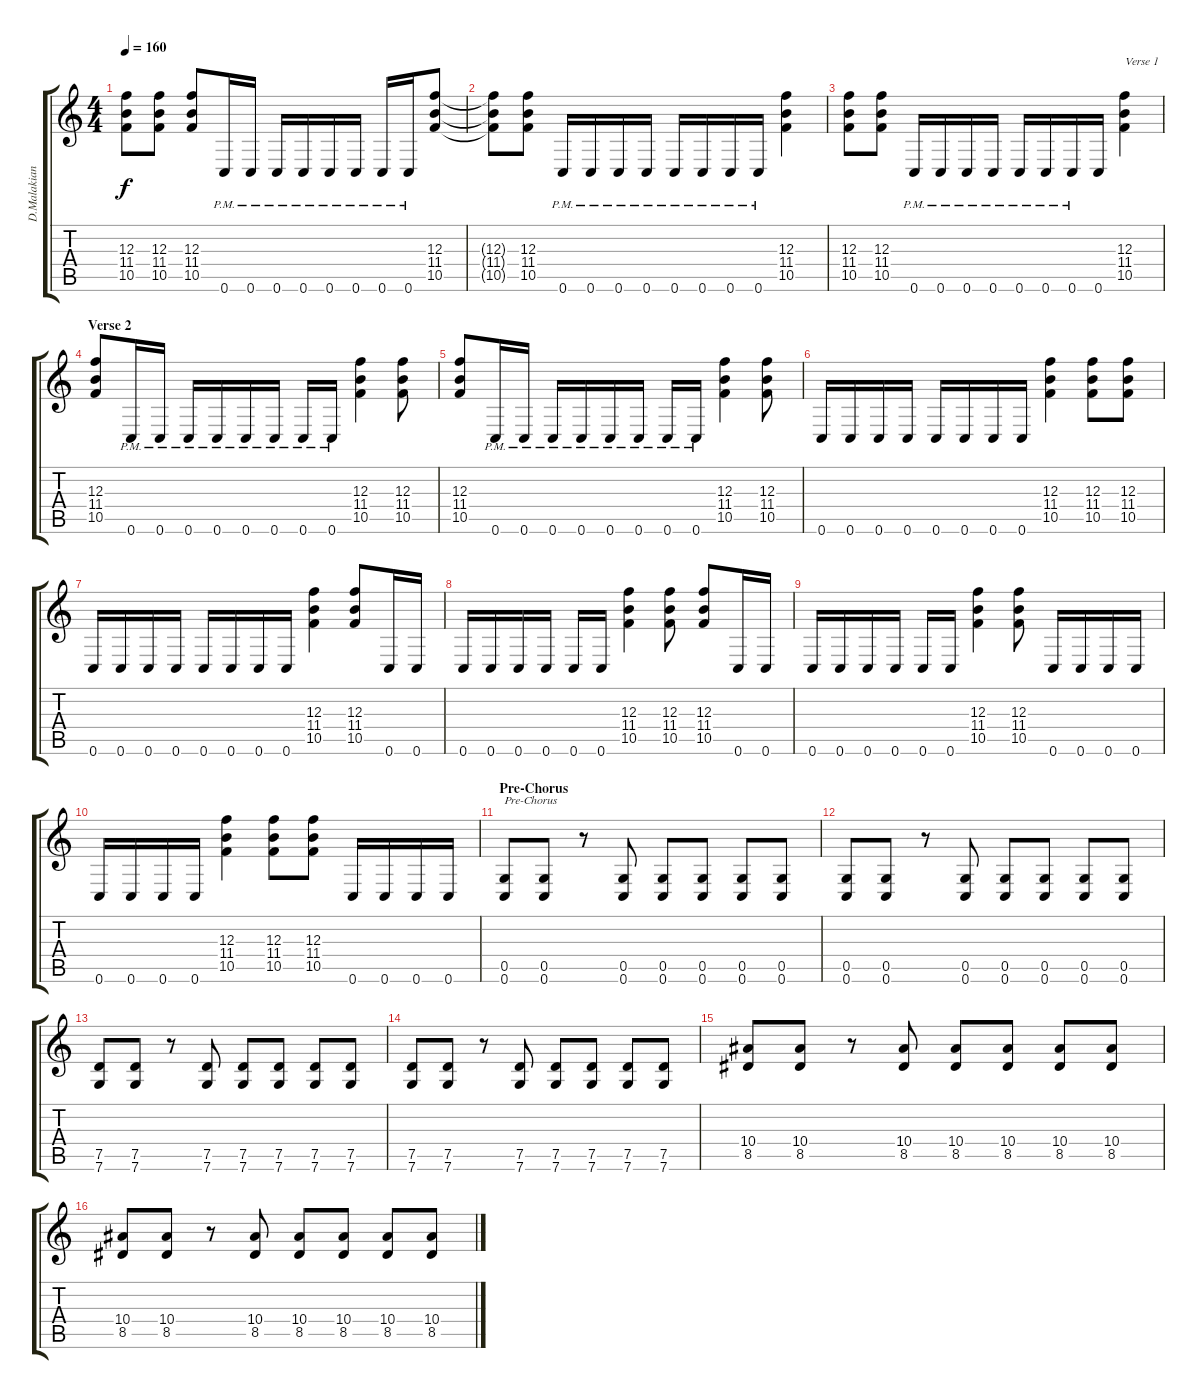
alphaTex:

\track ("D.Malakian" "D.Malakian") {instrument distortionguitar}
\staff {score tabs}
\tuning (D4 A3 F3 C3 G2 C2) {hide}
\ts (4 4)
\tempo 160
\clef g2
\ks c
(12.3{t} 11.4{t} 10.5{t}).8{dy f} (12.3 11.4 10.5).8 (12.3 11.4 10.5).8 0.6{pm}.16 0.6{pm}.16 0.6{pm}.16 0.6{pm}.16 0.6{pm}.16 0.6{pm}.16 0.6{pm}.16 0.6{pm}.16 (12.3 11.4 10.5).8 |
(12.3{t} 11.4{t} 10.5{t}).8 (12.3 11.4 10.5).8 0.6{pm}.16 0.6{pm}.16 0.6{pm}.16 0.6{pm}.16 0.6{pm}.16 0.6{pm}.16 0.6{pm}.16 0.6{pm}.16 (12.3 11.4 10.5).4 |
(12.3 11.4 10.5).8 (12.3 11.4 10.5).8 0.6{pm}.16 0.6{pm}.16 0.6{pm}.16 0.6{pm}.16 0.6{pm}.16 0.6{pm}.16 0.6{pm}.16 0.6.16 (12.3 11.4 10.5).4{txt "Verse 1"} |
\section ("" "Verse 2")
(12.3 11.4 10.5).8 0.6{pm}.16 0.6{pm}.16 0.6{pm}.16 0.6{pm}.16 0.6{pm}.16 0.6{pm}.16 0.6{pm}.16 0.6{pm}.16 (12.3 11.4 10.5).4 (12.3 11.4 10.5).8 |
(12.3 11.4 10.5).8 0.6{pm}.16 0.6{pm}.16 0.6{pm}.16 0.6{pm}.16 0.6{pm}.16 0.6{pm}.16 0.6{pm}.16 0.6{pm}.16 (12.3 11.4 10.5).4 (12.3 11.4 10.5).8 |
0.6.16 0.6.16 0.6.16 0.6.16 0.6.16 0.6.16 0.6.16 0.6.16 (12.3 11.4 10.5).4 (12.3 11.4 10.5).8 (12.3 11.4 10.5).8 |
0.6.16 0.6.16 0.6.16 0.6.16 0.6.16 0.6.16 0.6.16 0.6.16 (12.3 11.4 10.5).4 (12.3 11.4 10.5).8 0.6.16 0.6.16 |
0.6.16 0.6.16 0.6.16 0.6.16 0.6.16 0.6.16 (12.3 11.4 10.5).4 (12.3 11.4 10.5).8 (12.3 11.4 10.5).8 0.6.16 0.6.16 |
0.6.16 0.6.16 0.6.16 0.6.16 0.6.16 0.6.16 (12.3 11.4 10.5).4 (12.3 11.4 10.5).8 0.6.16 0.6.16 0.6.16 0.6.16 |
0.6.16 0.6.16 0.6.16 0.6.16 (12.3 11.4 10.5).4 (12.3 11.4 10.5).8 (12.3 11.4 10.5).8 0.6.16 0.6.16 0.6.16 0.6.16 |
\section ("" "Pre-Chorus")
(0.5 0.6).8{txt "Pre-Chorus"} (0.5 0.6).8 r.8 (0.5 0.6).8 (0.5 0.6).8 (0.5 0.6).8 (0.5 0.6).8 (0.5 0.6).8 |
(0.5 0.6).8 (0.5 0.6).8 r.8 (0.5 0.6).8 (0.5 0.6).8 (0.5 0.6).8 (0.5 0.6).8 (0.5 0.6).8 |
(7.5 7.6).8 (7.5 7.6).8 r.8 (7.5 7.6).8 (7.5 7.6).8 (7.5 7.6).8 (7.5 7.6).8 (7.5 7.6).8 |
(7.5 7.6).8 (7.5 7.6).8 r.8 (7.5 7.6).8 (7.5 7.6).8 (7.5 7.6).8 (7.5 7.6).8 (7.5 7.6).8 |
(10.4 8.5).8 (10.4 8.5).8 r.8 (10.4 8.5).8 (10.4 8.5).8 (10.4 8.5).8 (10.4 8.5).8 (10.4 8.5).8 |
(10.4 8.5).8 (10.4 8.5).8 r.8 (10.4 8.5).8 (10.4 8.5).8 (10.4 8.5).8 (10.4 8.5).8 (10.4 8.5).8
